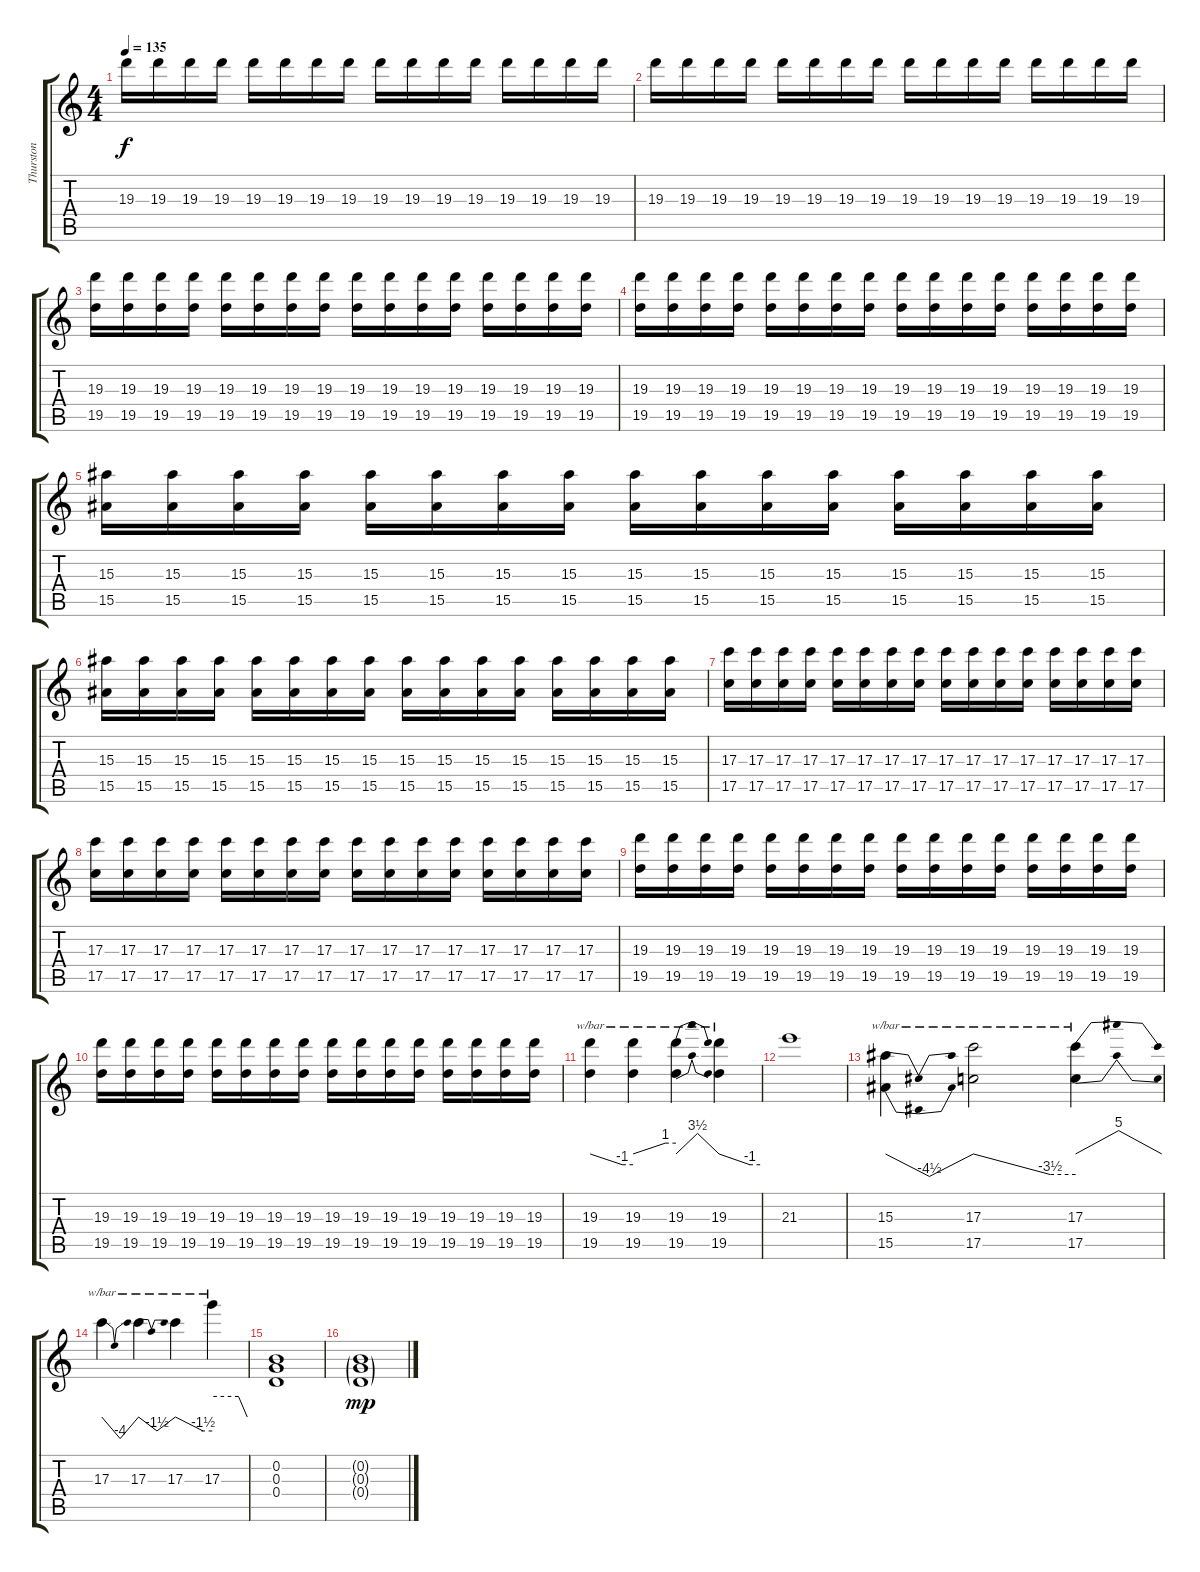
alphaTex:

\track ("Thurston" "Thurston") {instrument overdrivenguitar}
\staff {score tabs}
\tuning (E4 B3 G3 D3 G2 E2) {hide}
\ts (4 4)
\tempo 135
\clef g2
\ks c
19.3.16{dy f} 19.3.16 19.3.16 19.3.16 19.3.16 19.3.16 19.3.16 19.3.16 19.3.16 19.3.16 19.3.16 19.3.16 19.3.16 19.3.16 19.3.16 19.3.16 |
19.3.16 19.3.16 19.3.16 19.3.16 19.3.16 19.3.16 19.3.16 19.3.16 19.3.16 19.3.16 19.3.16 19.3.16 19.3.16 19.3.16 19.3.16 19.3.16 |
(19.3 19.5).16 (19.3 19.5).16 (19.3 19.5).16 (19.3 19.5).16 (19.3 19.5).16 (19.3 19.5).16 (19.3 19.5).16 (19.3 19.5).16 (19.3 19.5).16 (19.3 19.5).16 (19.3 19.5).16 (19.3 19.5).16 (19.3 19.5).16 (19.3 19.5).16 (19.3 19.5).16 (19.3 19.5).16 |
(19.3 19.5).16 (19.3 19.5).16 (19.3 19.5).16 (19.3 19.5).16 (19.3 19.5).16 (19.3 19.5).16 (19.3 19.5).16 (19.3 19.5).16 (19.3 19.5).16 (19.3 19.5).16 (19.3 19.5).16 (19.3 19.5).16 (19.3 19.5).16 (19.3 19.5).16 (19.3 19.5).16 (19.3 19.5).16 |
(15.3 15.5).16 (15.3 15.5).16 (15.3 15.5).16 (15.3 15.5).16 (15.3 15.5).16 (15.3 15.5).16 (15.3 15.5).16 (15.3 15.5).16 (15.3 15.5).16 (15.3 15.5).16 (15.3 15.5).16 (15.3 15.5).16 (15.3 15.5).16 (15.3 15.5).16 (15.3 15.5).16 (15.3 15.5).16 |
(15.3 15.5).16 (15.3 15.5).16 (15.3 15.5).16 (15.3 15.5).16 (15.3 15.5).16 (15.3 15.5).16 (15.3 15.5).16 (15.3 15.5).16 (15.3 15.5).16 (15.3 15.5).16 (15.3 15.5).16 (15.3 15.5).16 (15.3 15.5).16 (15.3 15.5).16 (15.3 15.5).16 (15.3 15.5).16 |
(17.3 17.5).16 (17.3 17.5).16 (17.3 17.5).16 (17.3 17.5).16 (17.3 17.5).16 (17.3 17.5).16 (17.3 17.5).16 (17.3 17.5).16 (17.3 17.5).16 (17.3 17.5).16 (17.3 17.5).16 (17.3 17.5).16 (17.3 17.5).16 (17.3 17.5).16 (17.3 17.5).16 (17.3 17.5).16 |
(17.3 17.5).16 (17.3 17.5).16 (17.3 17.5).16 (17.3 17.5).16 (17.3 17.5).16 (17.3 17.5).16 (17.3 17.5).16 (17.3 17.5).16 (17.3 17.5).16 (17.3 17.5).16 (17.3 17.5).16 (17.3 17.5).16 (17.3 17.5).16 (17.3 17.5).16 (17.3 17.5).16 (17.3 17.5).16 |
(19.3 19.5).16 (19.3 19.5).16 (19.3 19.5).16 (19.3 19.5).16 (19.3 19.5).16 (19.3 19.5).16 (19.3 19.5).16 (19.3 19.5).16 (19.3 19.5).16 (19.3 19.5).16 (19.3 19.5).16 (19.3 19.5).16 (19.3 19.5).16 (19.3 19.5).16 (19.3 19.5).16 (19.3 19.5).16 |
(19.3 19.5).16 (19.3 19.5).16 (19.3 19.5).16 (19.3 19.5).16 (19.3 19.5).16 (19.3 19.5).16 (19.3 19.5).16 (19.3 19.5).16 (19.3 19.5).16 (19.3 19.5).16 (19.3 19.5).16 (19.3 19.5).16 (19.3 19.5).16 (19.3 19.5).16 (19.3 19.5).16 (19.3 19.5).16 |
(19.3 19.5).4{tbe (custom default 0 0 45 -4 60 -4)} (19.3 19.5).4{tbe (custom default 0 0 45 4 60 4)} (19.3 19.5).4{tbe (dip default 0 0 30 14 60 0)} (19.3 19.5).4{tbe (custom default 0 0 45 -4 60 -4)} |
21.3.1 |
(15.3 15.5).4{tbe (dip default 0 0 30 -18 60 0)} (17.3 17.5).2{tbe (custom default 0 0 45 -14 60 -14)} (17.3 17.5).4{tbe (dip default 0 0 30 20 60 0)} |
17.3.4{tbe (dip default 0 0 30 -16 60 0)} 17.3.4{tbe (dip default 0 0 30 -6 60 0)} 17.3.4{tbe (custom default 0 0 45 -6 60 -6)} 17.3.4{tbe (custom default 0 14 45 14 60 0)} |
(0.2 0.3 0.4).1 |
(0.2{g} 0.3{g} 0.4{g}).1{dy mp}
